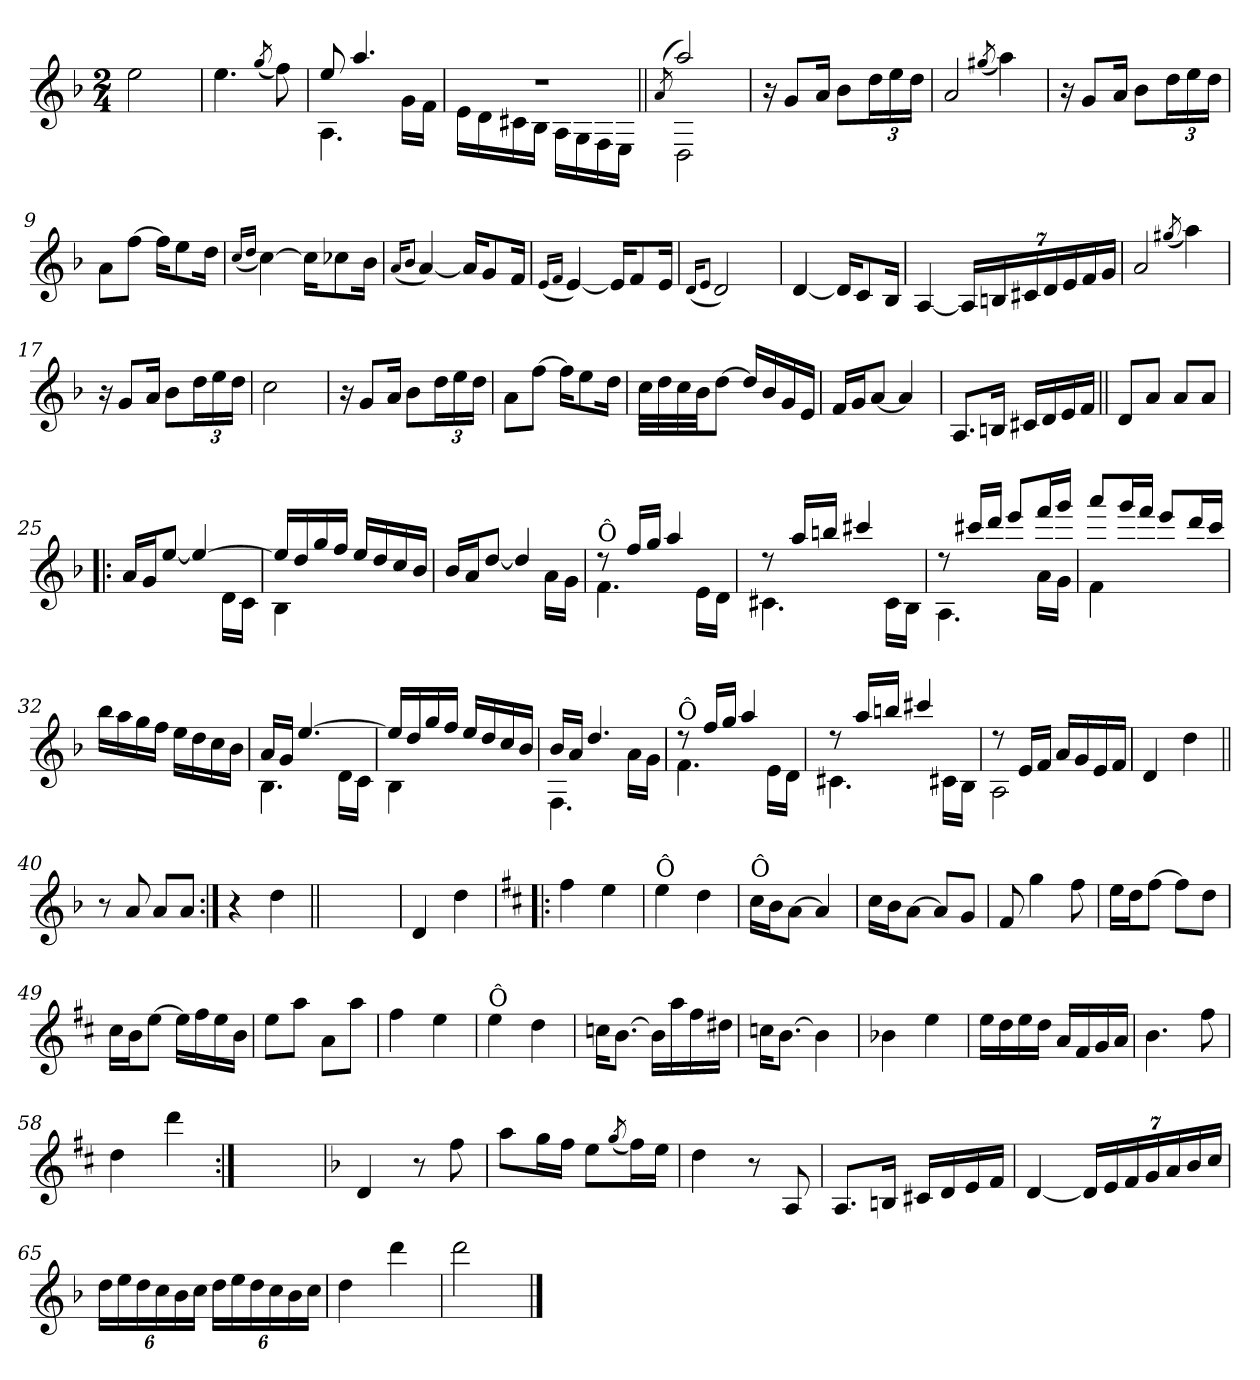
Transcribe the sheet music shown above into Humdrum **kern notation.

**kern
*part1
*staff1
*clefG2
*k[b-]
*F:
*M2/4
=1
2ee\
=2
4.ee\
(<8qgg/
8ff\)
=3
*^
8ee/	4.A\
4.aa/	.
.	16g\LL
.	16f\JJ
=4	=4
2rdd	16e\LL
.	16d\
.	16c#X\
.	16B-\JJ
.	16A\LL
.	16G\
.	16F\
.	16E\JJ
!!LO:LB:g=z	!!
=5||	=5||
(>8qa/	.
2aa/)	2D\
*v	*v
=6
16r
8g/L
16a/Jk
8b-\L
24dd\L
24ee\
24dd\JJ
=7
*^
2a/	4ryy
.	(<8qgg#X/
.	4aa\)
*v	*v
=8
16r
8g/L
16a/Jk
8b-\L
24dd\L
24ee\
24dd\JJ
!!LO:LB:g=z
=9
8a\L
[8ff\J
16ff\KL]
8ee\
16dd\Jk
=10
(<16qcc/LL
16qdd/JJ
[4cc\)
16cc\KL]
8cc-X\
16b-\Jk
=11
(<16qa/KL
8qb-/J
[4a/)
16a/KL]
8g/
16f/Jk
=12
(<16qe/LL
16qf/JJ
[4e/)
16e/KL]
8f/
16e/Jk
=13
(<16qd/KL
8qe/J
2d/)
!!LO:LB:g=z
=14
[4d/
16d/KL]
8c/
16B-/Jk
=15
[4A/
28A/LL]
28Bn/
28c#X/
28d/
28e/
28f/
28g/JJ
=16
*^
2a/	4ryy
.	(<8qgg#X/
.	4aa\)
*v	*v
=17
16r
8g/L
16a/Jk
8b-\L
24dd\L
24ee\
24dd\JJ
=18
2cc\
!!LO:LB:g=z
=19
16r
8g/L
16a/Jk
8b-\L
24dd\L
24ee\
24dd\JJ
=20
8a\L
[8ff\J
16ff\KL]
8ee\
16dd\Jk
=21
32cc\LLL
32dd\
32cc\
32b-\JJ
[8dd\J
16dd/LL]
16b-/
16g/
16e/JJ
=22
16f/LL
16g/J
[8a/J
4a/]
!!LO:LB:g=z
=23
8.A/L
16Bn/Jk
16c#X/LL
16d/
16e/
16f/JJ
=24||
8d/L
8a/J
8a/L
8a/J
=25!|:
*^
16a/LL	4.ryy
16g/J	.
[>8ee/J	.
4ee/_	.
.	16d\LL
.	16c\JJ
=26	=26
16ee/LL]	4B-\
16dd/	.
16gg/	.
16ff/JJ	.
16ee/LL	4ryy
16dd/	.
16cc/	.
16b-/JJ	.
=27	=27
16b-/LL	4.ryy
16a/J	.
[>8dd/J	.
4dd/]	.
.	16a\LL
.	16g\JJ
!!LO:LB:g=z	!!
=28	=28
!LO:TX:a:t=Ô	!
8rdd	4.f\
16ff/LL	.
16gg/JJ	.
4aa/	.
.	16e\LL
.	16d\JJ
=29	=29
8rdd	4.c#X\
16aa/LL	.
16bbn/JJ	.
4ccc#X/	.
.	16c#\LL
.	16B-\JJ
=30	=30
8rdd	4.A\
16ccc#X/LL	.
16ddd/JJ	.
8eee/L	.
16fff/L	16a\LL
16ggg/JJ	16g\JJ
=31	=31
8aaa/L	4f\
16ggg/L	.
16fff/JJ	.
8eee/L	4ryy
16ddd/L	.
16ccc/JJ	.
*v	*v
=32
16bb-\LL
16aa\
16gg\
16ff\JJ
16ee\LL
16dd\
16cc\
16b-\JJ
!!LO:LB:g=z
=33
*^
16a/LL	4.B-\
16g/JJ	.
[>4.ee/	.
.	16d\LL
.	16c\JJ
=34	=34
16ee/LL]	4B-\
16dd/	.
16gg/	.
16ff/JJ	.
16ee/LL	4ryy
16dd/	.
16cc/	.
16b-/JJ	.
=35	=35
16b-/LL	4.F\
16a/JJ	.
4.dd/	.
.	16a\LL
.	16g\JJ
=36	=36
!LO:TX:a:t=Ô	!
8rdd	4.f\
16ff/LL	.
16gg/JJ	.
4aa/	.
.	16e\LL
.	16d\JJ
=37	=37
8rdd	4.c#X\
16aa/LL	.
16bbn/JJ	.
4ccc#X/	.
.	16c#X\LL
.	16B-\JJ
!!LO:LB:g=z	!!
=38	=38
8rdd	2A\
16e/LL	.
16f/JJ	.
16a/LL	.
16g/	.
16e/	.
16f/JJ	.
*v	*v
=39
4d/
4dd\
=40||
8r
8a/
8a/L
8a/J
=41:|!
4r
4dd\
=41X1||
*stria0
2ryy
!!LO:PB:g=z
=42
*stria5
4d/
4dd\
=43!|:
*k[f#c#]
*D:
4ff#\
4ee\
=44
!LO:TX:a:t=Ô
4ee\
4dd\
=45
!LO:TX:a:t=Ô
16cc#\LL
16b\J
[8a\J
4a/]
=46
16cc#\LL
16b\J
[8a\J
8a/L]
8g/J
=47
8f#/
4gg\
8ff#\
!!LO:LB:g=z
=48
16ee\LL
16dd\J
[8ff#\J
8ff#\L]
8dd\J
=49
16cc#\LL
16b\J
[8ee\J
16ee\LL]
16ff#\
16ee\
16b\JJ
=50
8ee\L
8aa\J
8a\L
8aa\J
=51
4ff#\
4ee\
=52
!LO:TX:a:t=Ô
4ee\
4dd\
=53
16ccn\KL
[8.b\J
16b\LL]
16aa\
16ff#\
16dd#X\JJ
!!LO:LB:g=z
=54
16ccn\KL
[8.b\J
4b\]
=55
4b-X\
4ee\
=56
16ee\LL
16dd\
16ee\
16dd\JJ
16a/LL
16f#/
16g/
16a/JJ
=57
4.b\
8ff#\
=58
4dd\
4ddd\
=59:|!
*stria0
2ryy
!!LO:LB:g=z
=60
*stria5
*k[b-]
*F:
4d/
8r
8ff\
=61
8aa\L
16gg\L
16ff\JJ
8ee\L
(<8qgg/
16ff\L)
16ee\JJ
=62
4dd\
8r
8A/
=63
8.A/L
16Bn/Jk
16c#X/LL
16d/
16e/
16f/JJ
!!LO:LB:g=z
=64
[4d/
28d/LL]
28e/
28f/
28g/
28a/
28b-/
28cc/JJ
=65
24dd\LL
24ee\
24dd\
24cc\
24b-\
24cc\JJ
24dd\LL
24ee\
24dd\
24cc\
24b-\
24cc\JJ
=66
4dd\
4ddd\
=67
2ddd\
==
*-
